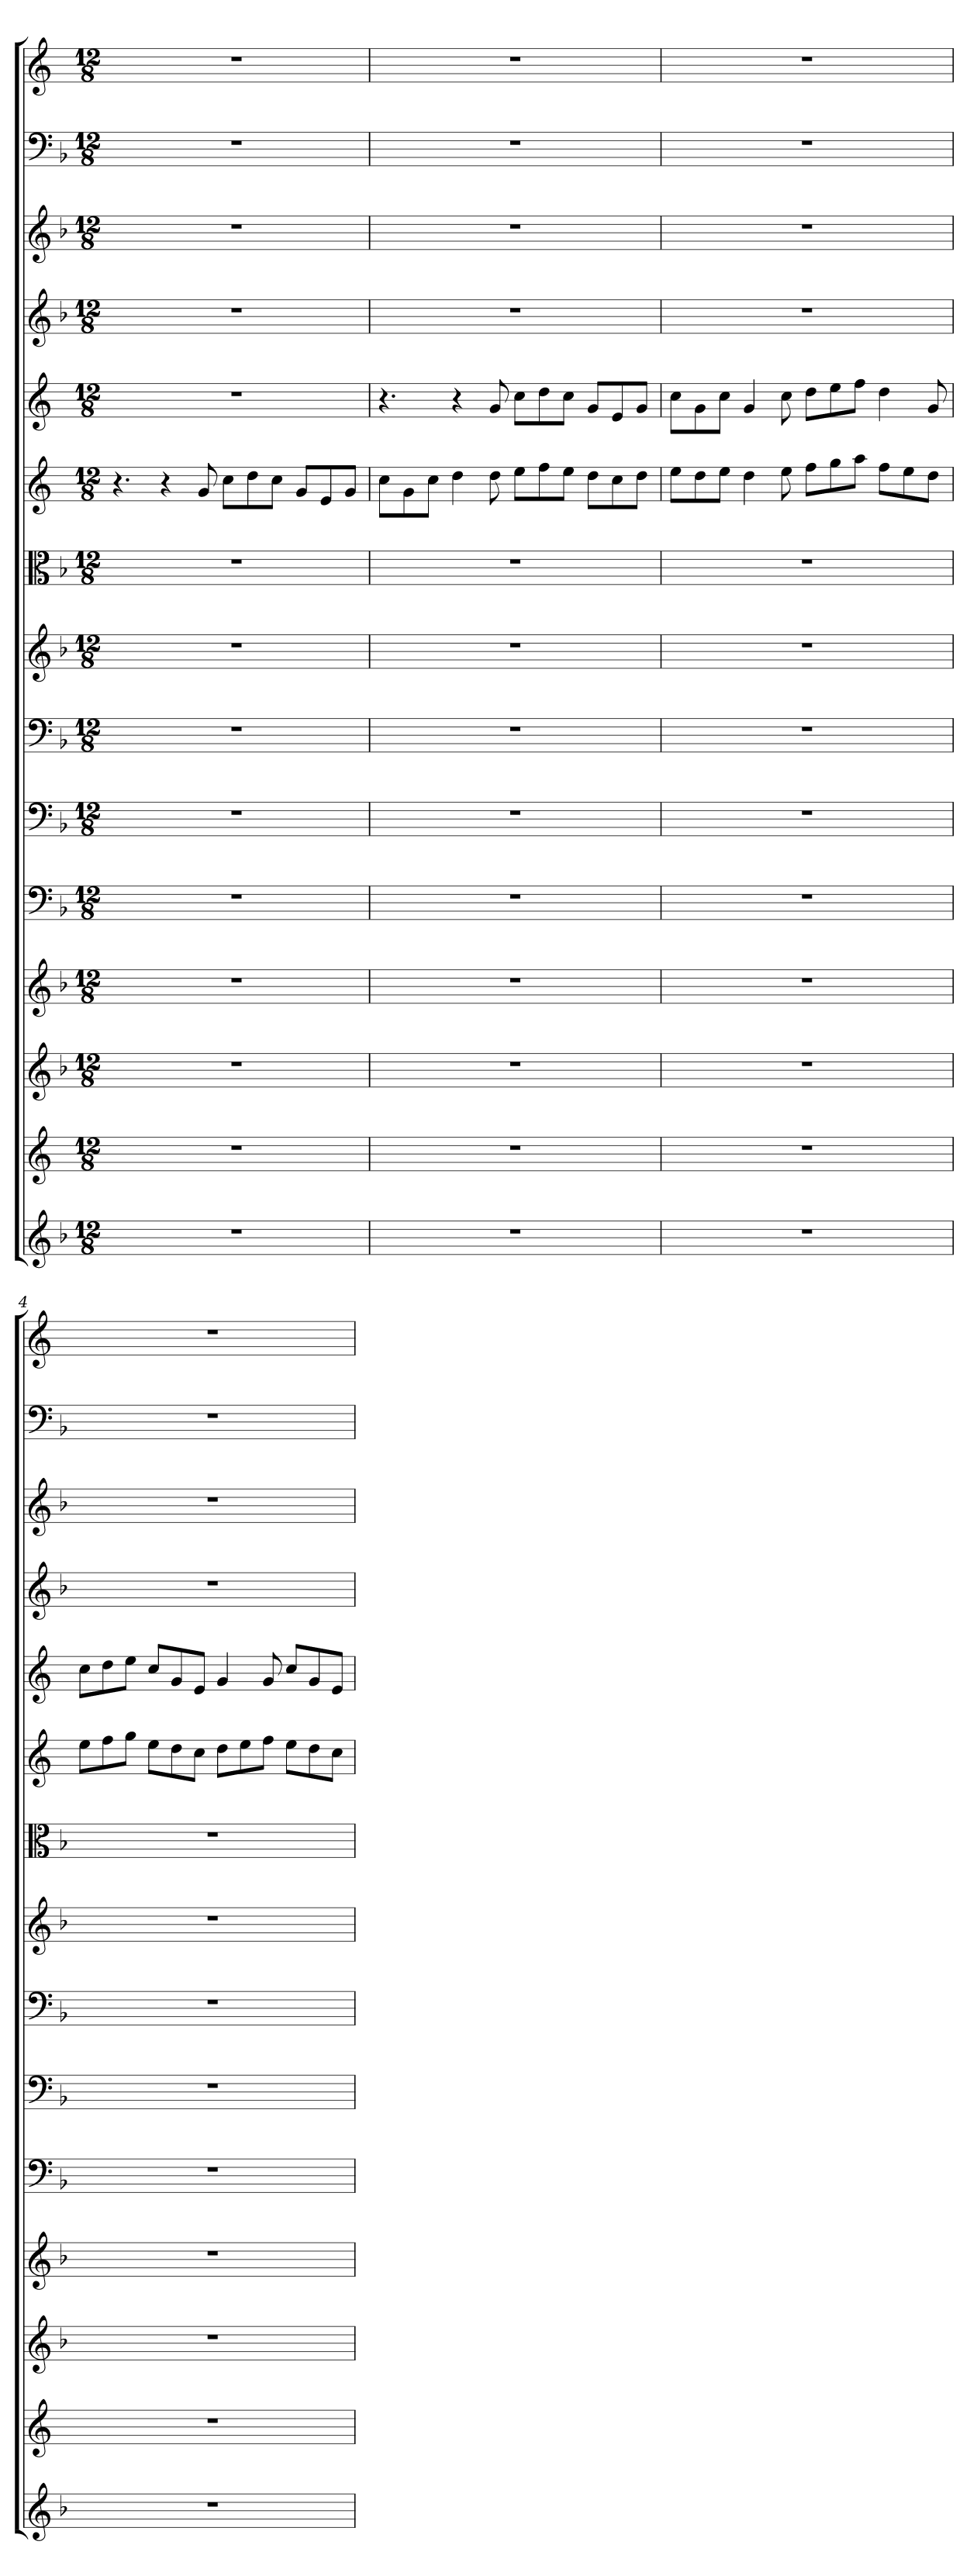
**kern	**kern	**kern	**kern	**kern	**kern	**kern	**kern	**kern	**kern	**kern	**kern	**kern	**kern	**kern
*part15	*part14	*part13	*part12	*part11	*part10	*part9	*part8	*part7	*part6	*part5	*part4	*part3	*part2	*part1
*staff15	*staff14	*staff13	*staff12	*staff11	*staff10	*staff9	*staff8	*staff7	*staff6	*staff5	*staff4	*staff3	*staff2	*staff1
*clefG2	*clefG2	*clefG2	*clefG2	*clefF4	*clefF4	*clefF4	*clefG2	*clefC3	*clefG2	*clefG2	*clefG2	*clefG2	*clefF4	*clefG2
*k[b-]	*k[]	*k[b-]	*k[b-]	*k[b-]	*k[b-]	*k[b-]	*k[b-]	*k[b-]	*k[]	*k[]	*k[b-]	*k[b-]	*k[b-]	*k[]
*M12/8	*M12/8	*M12/8	*M12/8	*M12/8	*M12/8	*M12/8	*M12/8	*M12/8	*M12/8	*M12/8	*M12/8	*M12/8	*M12/8	*M12/8
=1	=1	=1	=1	=1	=1	=1	=1	=1	=1	=1	=1	=1	=1	=1
1.r	1.r	1.r	1.r	1.r	1.r	1.r	1.r	1.r	4.r	1.r	1.r	1.r	1.r	1.r
.	.	.	.	.	.	.	.	.	4r	.	.	.	.	.
.	.	.	.	.	.	.	.	.	8g/	.	.	.	.	.
.	.	.	.	.	.	.	.	.	8cc\L	.	.	.	.	.
.	.	.	.	.	.	.	.	.	8dd\	.	.	.	.	.
.	.	.	.	.	.	.	.	.	8cc\J	.	.	.	.	.
.	.	.	.	.	.	.	.	.	8g/L	.	.	.	.	.
.	.	.	.	.	.	.	.	.	8e/	.	.	.	.	.
.	.	.	.	.	.	.	.	.	8g/J	.	.	.	.	.
=2	=2	=2	=2	=2	=2	=2	=2	=2	=2	=2	=2	=2	=2	=2
1.r	1.r	1.r	1.r	1.r	1.r	1.r	1.r	1.r	8cc\L	4.r	1.r	1.r	1.r	1.r
.	.	.	.	.	.	.	.	.	8g\	.	.	.	.	.
.	.	.	.	.	.	.	.	.	8cc\J	.	.	.	.	.
.	.	.	.	.	.	.	.	.	4dd\	4r	.	.	.	.
.	.	.	.	.	.	.	.	.	8dd\	8g/	.	.	.	.
.	.	.	.	.	.	.	.	.	8ee\L	8cc\L	.	.	.	.
.	.	.	.	.	.	.	.	.	8ff\	8dd\	.	.	.	.
.	.	.	.	.	.	.	.	.	8ee\J	8cc\J	.	.	.	.
.	.	.	.	.	.	.	.	.	8dd\L	8g/L	.	.	.	.
.	.	.	.	.	.	.	.	.	8cc\	8e/	.	.	.	.
.	.	.	.	.	.	.	.	.	8dd\J	8g/J	.	.	.	.
=3	=3	=3	=3	=3	=3	=3	=3	=3	=3	=3	=3	=3	=3	=3
1.r	1.r	1.r	1.r	1.r	1.r	1.r	1.r	1.r	8ee\L	8cc\L	1.r	1.r	1.r	1.r
.	.	.	.	.	.	.	.	.	8dd\	8g\	.	.	.	.
.	.	.	.	.	.	.	.	.	8ee\J	8cc\J	.	.	.	.
.	.	.	.	.	.	.	.	.	4dd\	4g/	.	.	.	.
.	.	.	.	.	.	.	.	.	8ee\	8cc\	.	.	.	.
.	.	.	.	.	.	.	.	.	8ff\L	8dd\L	.	.	.	.
.	.	.	.	.	.	.	.	.	8gg\	8ee\	.	.	.	.
.	.	.	.	.	.	.	.	.	8aa\J	8ff\J	.	.	.	.
.	.	.	.	.	.	.	.	.	8ff\L	4dd\	.	.	.	.
.	.	.	.	.	.	.	.	.	8ee\	.	.	.	.	.
.	.	.	.	.	.	.	.	.	8dd\J	8g/	.	.	.	.
=4	=4	=4	=4	=4	=4	=4	=4	=4	=4	=4	=4	=4	=4	=4
1.r	1.r	1.r	1.r	1.r	1.r	1.r	1.r	1.r	8ee\L	8cc\L	1.r	1.r	1.r	1.r
.	.	.	.	.	.	.	.	.	8ff\	8dd\	.	.	.	.
.	.	.	.	.	.	.	.	.	8gg\J	8ee\J	.	.	.	.
.	.	.	.	.	.	.	.	.	8ee\L	8cc/L	.	.	.	.
.	.	.	.	.	.	.	.	.	8dd\	8g/	.	.	.	.
.	.	.	.	.	.	.	.	.	8cc\J	8e/J	.	.	.	.
.	.	.	.	.	.	.	.	.	8dd\L	4g/	.	.	.	.
.	.	.	.	.	.	.	.	.	8ee\	.	.	.	.	.
.	.	.	.	.	.	.	.	.	8ff\J	8g/	.	.	.	.
.	.	.	.	.	.	.	.	.	8ee\L	8cc/L	.	.	.	.
.	.	.	.	.	.	.	.	.	8dd\	8g/	.	.	.	.
.	.	.	.	.	.	.	.	.	8cc\J	8e/J	.	.	.	.
=	=	=	=	=	=	=	=	=	=	=	=	=	=	=
*-	*-	*-	*-	*-	*-	*-	*-	*-	*-	*-	*-	*-	*-	*-
